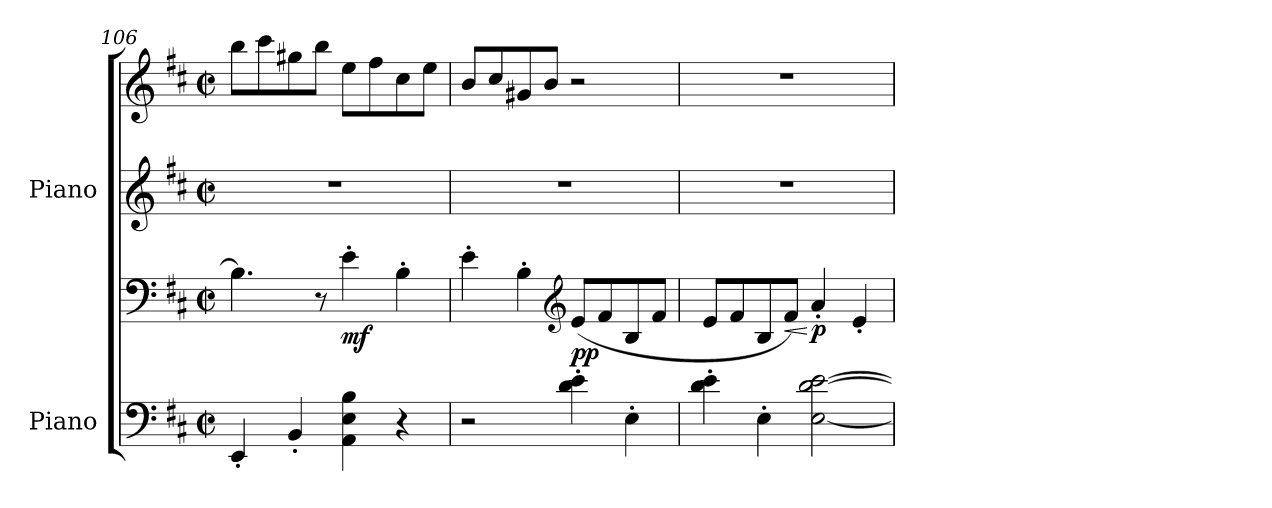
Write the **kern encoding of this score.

**kern	**kern	**dynam	**kern	**kern
*part2	*part2	*part2	*part1	*part1
*staff4	*staff3	*staff3/4	*staff2	*staff1
*I"Piano	*	*	*I"Piano	*
*I'Pno.	*	*	*I'Pno.	*
*clefF4	*clefF4	*	*clefG2	*clefG2
*k[f#c#]	*k[f#c#]	*	*k[f#c#]	*k[f#c#]
*M2/2	*M2/2	*	*M2/2	*M2/2
*met(c|)	*met(c|)	*	*met(c|)	*met(c|)
=106	=106	=106	=106	=106
4EE'/	4.B\]	.	1r	8bb\L
.	.	.	.	8ccc#\
4BB'/	.	.	.	8gg#X\
.	8r	.	.	8bb\J
!	!	!LO:DY:b	!	!
4AA\ 4E\ 4B\	4e'\	mf	.	8ee\L
.	.	.	.	8ff#\
4r	4B'\	.	.	8cc#\
.	.	.	.	8ee\J
=107	=107	=107	=107	=107
2r	4e'\	.	1r	8b/L
.	.	.	.	8cc#/
.	4B'\	.	.	8g#X/
.	.	.	.	8b/J
*	*clefG2	*	*	*
!	!	!LO:DY:b	!	!
4d\' 4e\'	(<8e/L	pp	.	2r
.	8f#/	.	.	.
4E'\	8B/	.	.	.
.	8f#/J	.	.	.
=108	=108	=108	=108	=108
4d\' 4e\'	8e/L	.	1r	1r
.	8f#/	.	.	.
4E'\	8B/	.	.	.
!	!	!LO:HP:b	!	!
.	8f#/J)	<	.	.
!	!	!LO:DY:n=1:b	!	!
[2E\ [2d\ [2e\	4a'/	[ p	.	.
.	4e'/	.	.	.
=	=	=	=	=
*-	*-	*-	*-	*-
